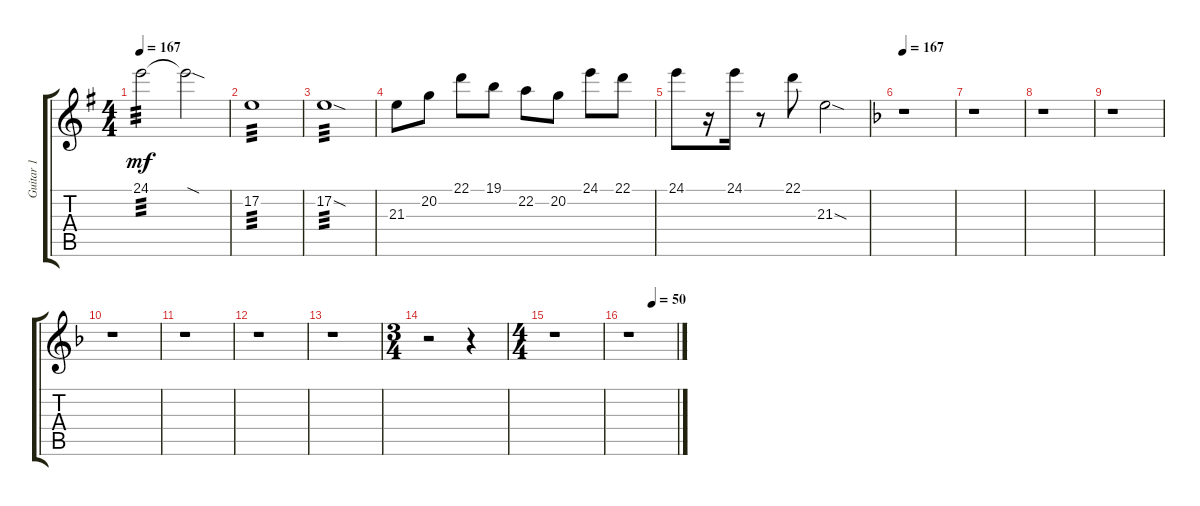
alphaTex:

\track ("Guitar 1" "Guitar 1") {instrument voiceoohs}
\staff {score tabs}
\tuning (E4 B3 G3 D3 A2 E2) {hide}
\ts (4 4)
\tempo 167
\clef g2
\ks eminor
24.1.2{tp 3 dy mf} 24.1{sod t}.2 |
17.2.1{tp 3} |
17.2{sod}.1{tp 3} |
21.3.8 20.2.8 22.1.8 19.1.8 22.2.8 20.2.8 24.1.8 22.1.8 |
24.1.8 r.16 24.1.16 r.8 22.1.8 21.3{sod}.2 |
\tempo 167
\ks dminor
r.1 |
r.1 |
r.1 |
r.1 |
r.1 |
r.1 |
r.1 |
r.1 |
\ts (3 4)
r.2 r.4 |
\ts (4 4)
r.1 |
\tempo (50 0.5)
r.1
